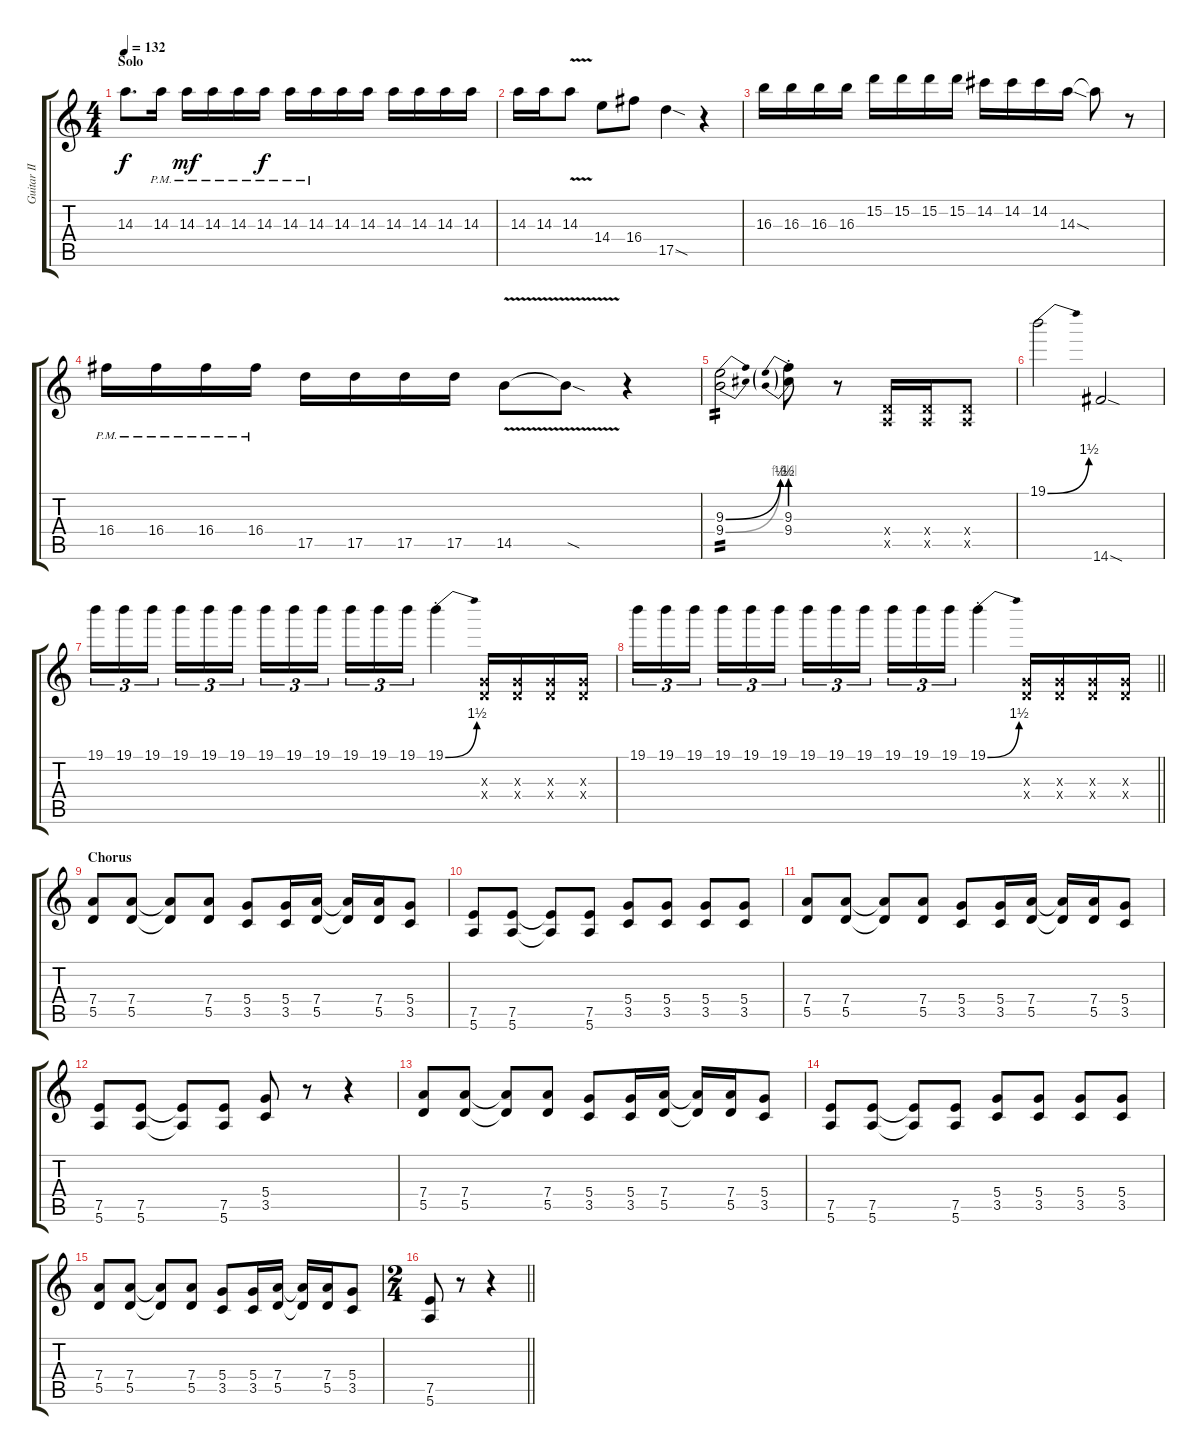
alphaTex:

\track ("Guitar II" "Guitar II") {instrument distortionguitar}
\staff {score tabs}
\tuning (E4 B3 G3 D3 A2 E2) {hide}
\ts (4 4)
\section ("" "Solo")
\tempo 132
\clef g2
\ks c
14.3.8{d dy f} 14.3{pm}.16 14.3{pm}.16{dy mf} 14.3{pm}.16 14.3{pm}.16 14.3{pm}.16{dy f} 14.3{pm}.16 14.3{pm}.16 14.3.16 14.3.16 14.3.16 14.3.16 14.3.16 14.3.16 |
14.3.16 14.3.16 14.3{v}.8 14.4.8 16.4.8 17.5{sod}.4 r.4 |
16.3.16 16.3.16 16.3.16 16.3.16 15.2.16 15.2.16 15.2.16 15.2.16 14.2.16 14.2.16 14.2.16 14.3{sod}.16 14.3{t}.8 r.8 |
16.4{pm}.16 16.4{pm}.16 16.4{pm}.16 16.4{pm}.16 17.5.16 17.5.16 17.5.16 17.5.16 14.5{v}.8 14.5{sod t}.8 r.4 |
(9.3{be (bend 0 0 60 2)} 9.4{be (bend 0 0 60 4)}).2{tp 2} (9.3{be (prebend 0 2 60 2) st} 9.4{be (prebend 0 4 60 4) st}).8 r.8 (0.4{x} 0.5{x}).16 (0.4{x} 0.5{x}).16 (0.4{x} 0.5{x}).8 |
19.1{be (bend 0 0 60 6)}.2 14.6{sod}.2 |
19.1.16{tu (3 2)} 19.1.16{tu (3 2)} 19.1.16{tu (3 2) beam splitsecondary} 19.1.16{tu (3 2)} 19.1.16{tu (3 2)} 19.1.16{tu (3 2)} 19.1.16{tu (3 2)} 19.1.16{tu (3 2)} 19.1.16{tu (3 2) beam splitsecondary} 19.1.16{tu (3 2)} 19.1.16{tu (3 2)} 19.1.16{tu (3 2)} 19.1{be (bend 0 0 60 6) st}.4 (0.3{x} 0.4{x}).16 (0.3{x} 0.4{x}).16 (0.3{x} 0.4{x}).16 (0.3{x} 0.4{x}).16 |
\barLineRight lightlight
19.1.16{tu (3 2)} 19.1.16{tu (3 2)} 19.1.16{tu (3 2) beam splitsecondary} 19.1.16{tu (3 2)} 19.1.16{tu (3 2)} 19.1.16{tu (3 2)} 19.1.16{tu (3 2)} 19.1.16{tu (3 2)} 19.1.16{tu (3 2) beam splitsecondary} 19.1.16{tu (3 2)} 19.1.16{tu (3 2)} 19.1.16{tu (3 2)} 19.1{be (bend 0 0 60 6) st}.4 (0.3{x} 0.4{x}).16 (0.3{x} 0.4{x}).16 (0.3{x} 0.4{x}).16 (0.3{x} 0.4{x}).16 |
\section ("" "Chorus")
(7.4 5.5).8 (7.4 5.5).8 (7.4{t} 5.5{t}).8 (7.4 5.5).8 (5.4 3.5).8 (5.4 3.5).16 (7.4 5.5).16 (7.4{t} 5.5{t}).16 (7.4 5.5).16 (5.4 3.5).8 |
(7.5 5.6).8 (7.5 5.6).8 (7.5{t} 5.6{t}).8 (7.5 5.6).8 (5.4 3.5).8 (5.4 3.5).8 (5.4 3.5).8 (5.4 3.5).8 |
(7.4 5.5).8 (7.4 5.5).8 (7.4{t} 5.5{t}).8 (7.4 5.5).8 (5.4 3.5).8 (5.4 3.5).16 (7.4 5.5).16 (7.4{t} 5.5{t}).16 (7.4 5.5).16 (5.4 3.5).8 |
(7.5 5.6).8 (7.5 5.6).8 (7.5{t} 5.6{t}).8 (7.5 5.6).8 (5.4 3.5).8 r.8 r.4 |
(7.4 5.5).8 (7.4 5.5).8 (7.4{t} 5.5{t}).8 (7.4 5.5).8 (5.4 3.5).8 (5.4 3.5).16 (7.4 5.5).16 (7.4{t} 5.5{t}).16 (7.4 5.5).16 (5.4 3.5).8 |
(7.5 5.6).8 (7.5 5.6).8 (7.5{t} 5.6{t}).8 (7.5 5.6).8 (5.4 3.5).8 (5.4 3.5).8 (5.4 3.5).8 (5.4 3.5).8 |
(7.4 5.5).8 (7.4 5.5).8 (7.4{t} 5.5{t}).8 (7.4 5.5).8 (5.4 3.5).8 (5.4 3.5).16 (7.4 5.5).16 (7.4{t} 5.5{t}).16 (7.4 5.5).16 (5.4 3.5).8 |
\ts (2 4)
\barLineRight lightlight
(7.5 5.6).8 r.8 r.4
